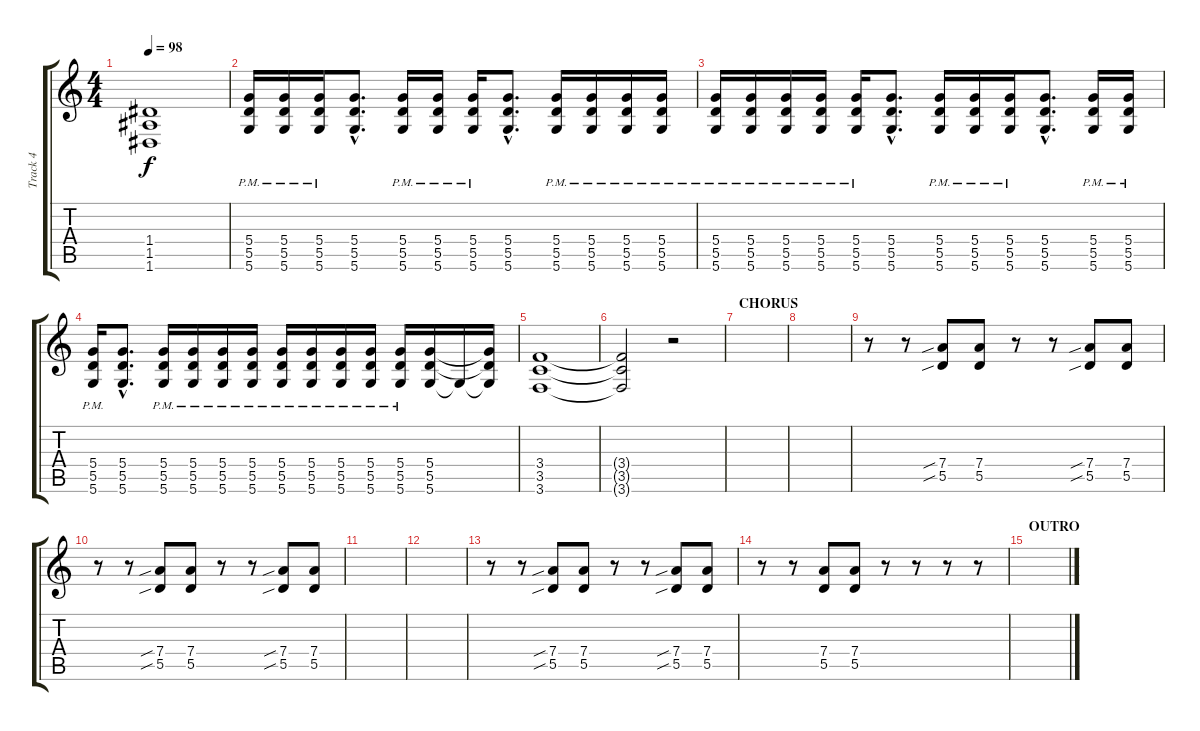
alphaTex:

\track ("Track 4" "Track 4") {instrument distortionguitar}
\staff {score tabs}
\tuning (E4 B3 G3 D3 A2 D2) {hide}
\ts (4 4)
\tempo 98
\clef g2
\ks c
(1.4 1.5 1.6).1{dy f} |
(5.4 5.5{pm} 5.6{pm}).16 (5.4{pm} 5.5{pm} 5.6{pm}).16 (5.4{pm} 5.5{pm} 5.6{pm}).16 (5.4{hac} 5.5{hac} 5.6{hac}).8{d} (5.4{pm} 5.5{pm} 5.6{pm}).16 (5.4{pm} 5.5{pm} 5.6{pm}).16 (5.4{pm} 5.5{pm} 5.6{pm}).16 (5.4{hac} 5.5{hac} 5.6{hac}).8{d} (5.4{pm} 5.5{pm} 5.6{pm}).16 (5.4{pm} 5.5{pm} 5.6{pm}).16 (5.4{pm} 5.5{pm} 5.6{pm}).16 (5.4{pm} 5.5{pm} 5.6{pm}).16 |
(5.4{pm} 5.5{pm} 5.6{pm}).16 (5.4{pm} 5.5{pm} 5.6{pm}).16 (5.4{pm} 5.5{pm} 5.6{pm}).16 (5.4{pm} 5.5 5.6{pm}).16 (5.4 5.5{pm} 5.6{pm}).16 (5.4{hac} 5.5{hac} 5.6{hac}).8{d} (5.4{pm} 5.5 5.6).16 (5.4{pm} 5.5 5.6).16 (5.4{pm} 5.5 5.6).16 (5.4{hac} 5.5{hac} 5.6{hac}).8{d} (5.4{pm} 5.5 5.6).16 (5.4{pm} 5.5 5.6).16 |
(5.4{pm} 5.5 5.6).16 (5.4{hac} 5.5{hac} 5.6{hac}).8{d} (5.4{pm} 5.5 5.6).16 (5.4{pm} 5.5 5.6).16 (5.4{pm} 5.5 5.6).16 (5.4{pm} 5.5 5.6).16 (5.4{pm} 5.5 5.6).16 (5.4{pm} 5.5 5.6).16 (5.4{pm} 5.5 5.6).16 (5.4{pm} 5.5 5.6).16 (5.4{pm} 5.5 5.6).16 (5.4 5.5 5.6).16 5.6{t}.16 (5.4{t} 5.5{t} 5.6{t}).16 |
(3.4 3.5 3.6).1 |
(3.4{t} 3.5{t} 3.6{t}).2 r.2 |
\section ("" "CHORUS")
|
|
r.8 r.8 (7.4{sib} 5.5{sib}).8 (7.4 5.5).8 r.8 r.8 (7.4{sib} 5.5{sib}).8 (7.4 5.5).8 |
r.8 r.8 (7.4{sib} 5.5{sib}).8 (7.4 5.5).8 r.8 r.8 (7.4{sib} 5.5{sib}).8 (7.4 5.5).8 |
|
|
r.8 r.8 (7.4{sib} 5.5{sib}).8 (7.4 5.5).8 r.8 r.8 (7.4{sib} 5.5{sib}).8 (7.4 5.5).8 |
r.8 r.8 (7.4 5.5).8 (7.4 5.5).8 r.8 r.8 r.8 r.8 |
\section ("" "OUTRO")
